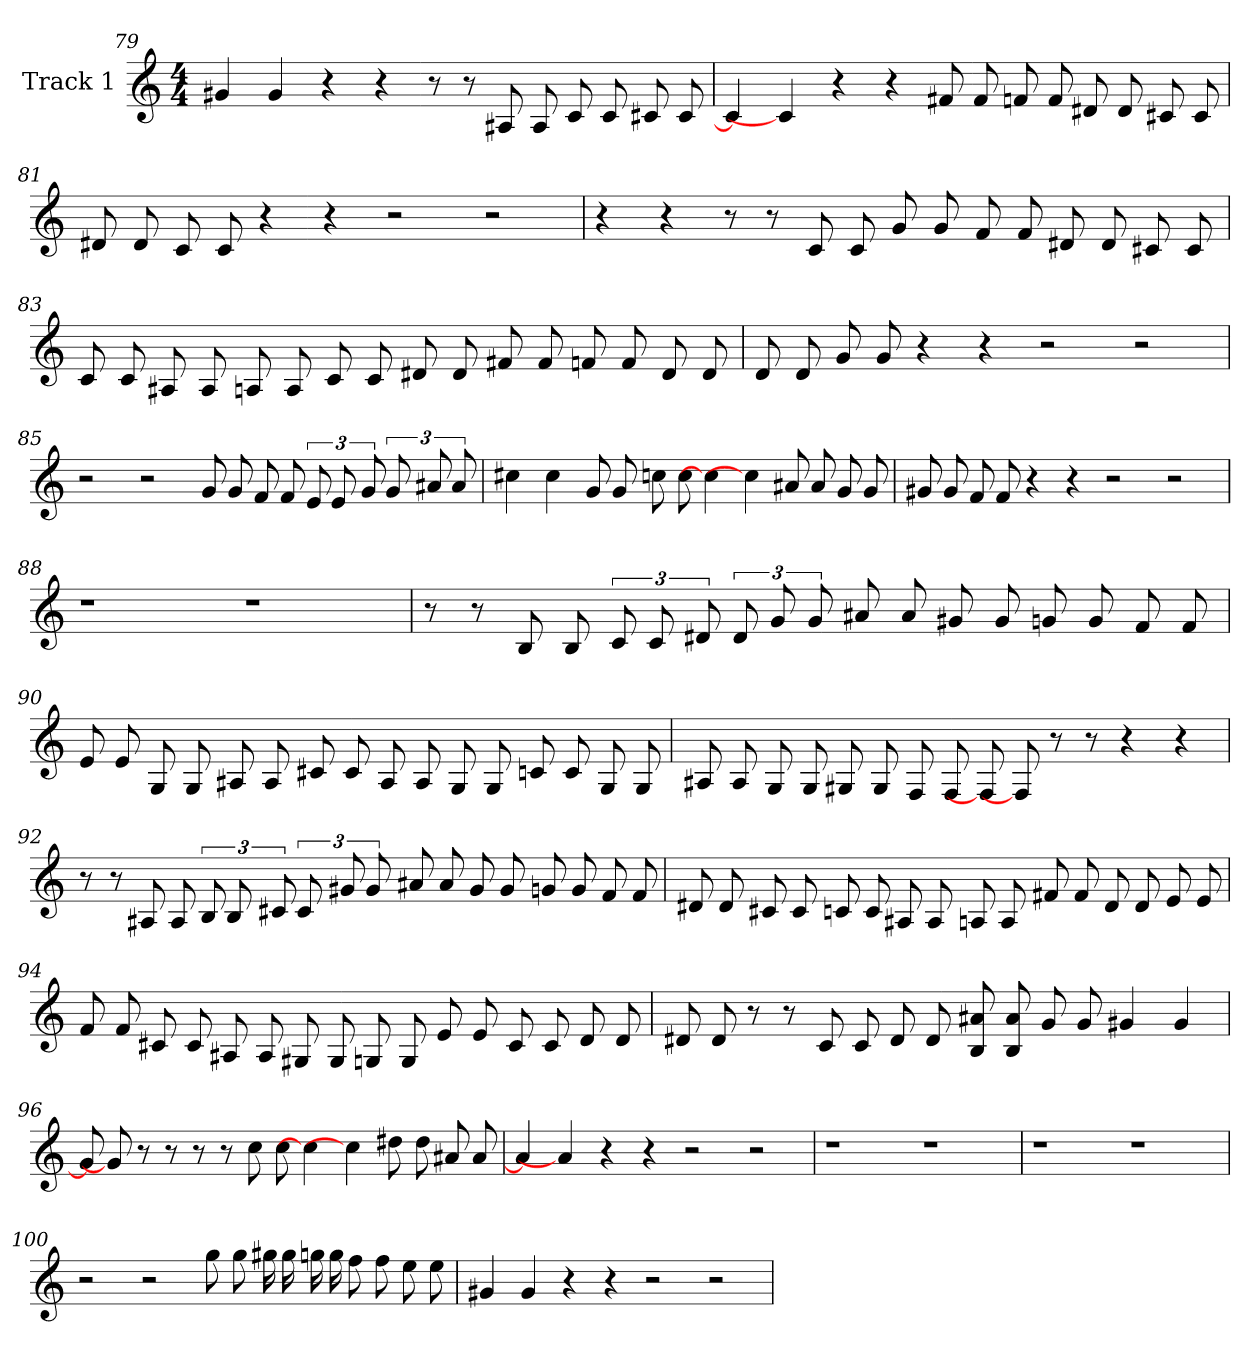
**kern
*part1
*staff1
*I"Track 1
*
*k[]
*M4/4
=79
4g#
4g#
4r
4r
8r
8r
8A#
8A#
8c
8c
8c#
8c#
=80
4c#]
4c#]
4r
4r
8f#
8f#
8f
8f
8d#
8d#
8c#
8c#
=81
8d#
8d#
8c
8c
4r
4r
2r
2r
=82
4r
4r
8r
8r
8c
8c
8g
8g
8f
8f
8d#
8d#
8c#
8c#
=83
8c
8c
8A#
8A#
8A
8A
8c
8c
8d#
8d#
8f#
8f#
8f
8f
8d#
8d#
=84
8d
8d
8g
8g
4r
4r
2r
2r
=85
2r
2r
8g
8g
8f
8f
12e
12e
12g
12g
12a#
12a#
=86
4cc#
4cc#
8g
8g
8cc
8cc
4cc]
4cc]
8a#
8a#
8g
8g
=87
8g#
8g#
8f
8f
4r
4r
2r
2r
=88
1r
1r
=89
8r
8r
8B
8B
12c
12c
12d#
12d#
12g
12g
8a#
8a#
8g#
8g#
8g
8g
8f
8f
=90
8e
8e
8G
8G
8A#
8A#
8c#
8c#
8A#
8A#
8G
8G
8c
8c
8G
8G
=91
8A#
8A#
8G
8G
8G#
8G#
8F
8F
8F]
8F]
8r
8r
4r
4r
=92
8r
8r
8A#
8A#
12B
12B
12c#
12c#
12g#
12g#
8a#
8a#
8g#
8g#
8g
8g
8f
8f
=93
8d#
8d#
8c#
8c#
8c
8c
8A#
8A#
8A
8A
8f#
8f#
8d#
8d#
8e
8e
=94
8f
8f
8c#
8c#
8A#
8A#
8G#
8G#
8G
8G
8e
8e
8c#
8c#
8d
8d
=95
8d#
8d#
8r
8r
8c
8c
8d#
8d#
8a# 8B
8a# 8B
8g
8g
4g#
4g#
=96
8g#]
8g#]
8r
8r
8r
8r
8cc
8cc
4cc]
4cc]
8dd#
8dd#
8a#
8a#
=97
4a#]
4a#]
4r
4r
2r
2r
=98
1r
1r
=99
1r
1r
=100
2r
2r
8gg
8gg
16gg#
16gg#
16gg
16gg
8ff
8ff
8ee
8ee
=101
4g#
4g#
4r
4r
2r
2r
=
*-
